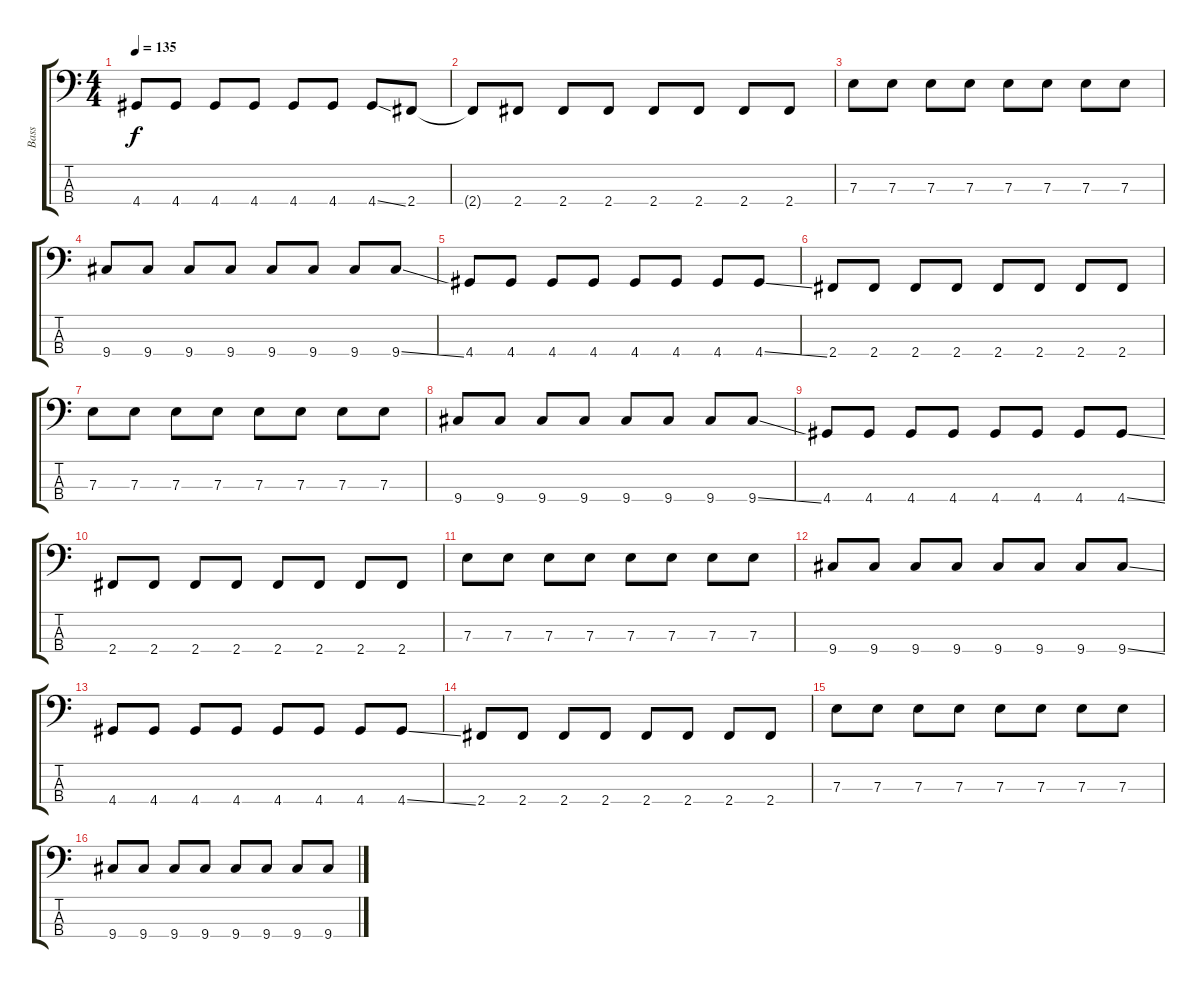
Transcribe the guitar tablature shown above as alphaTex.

\track ("Bass" "Bass") {instrument electricbasspick}
\staff {score tabs}
\tuning (G2 D2 A1 E1) {hide}
\ts (4 4)
\tempo 135
\clef f4
\ks c
4.4.8{dy f} 4.4.8 4.4.8 4.4.8 4.4.8 4.4.8 4.4{ss}.8 2.4.8 |
2.4{t}.8 2.4.8 2.4.8 2.4.8 2.4.8 2.4.8 2.4.8 2.4.8 |
7.3.8 7.3.8 7.3.8 7.3.8 7.3.8 7.3.8 7.3.8 7.3.8 |
9.4.8 9.4.8 9.4.8 9.4.8 9.4.8 9.4.8 9.4.8 9.4{ss}.8 |
4.4.8 4.4.8 4.4.8 4.4.8 4.4.8 4.4.8 4.4.8 4.4{ss}.8 |
2.4.8 2.4.8 2.4.8 2.4.8 2.4.8 2.4.8 2.4.8 2.4.8 |
7.3.8 7.3.8 7.3.8 7.3.8 7.3.8 7.3.8 7.3.8 7.3.8 |
9.4.8 9.4.8 9.4.8 9.4.8 9.4.8 9.4.8 9.4.8 9.4{ss}.8 |
4.4.8 4.4.8 4.4.8 4.4.8 4.4.8 4.4.8 4.4.8 4.4{ss}.8 |
2.4.8 2.4.8 2.4.8 2.4.8 2.4.8 2.4.8 2.4.8 2.4.8 |
7.3.8 7.3.8 7.3.8 7.3.8 7.3.8 7.3.8 7.3.8 7.3.8 |
9.4.8 9.4.8 9.4.8 9.4.8 9.4.8 9.4.8 9.4.8 9.4{ss}.8 |
4.4.8 4.4.8 4.4.8 4.4.8 4.4.8 4.4.8 4.4.8 4.4{ss}.8 |
2.4.8 2.4.8 2.4.8 2.4.8 2.4.8 2.4.8 2.4.8 2.4.8 |
7.3.8 7.3.8 7.3.8 7.3.8 7.3.8 7.3.8 7.3.8 7.3.8 |
9.4.8 9.4.8 9.4.8 9.4.8 9.4.8 9.4.8 9.4.8 9.4{ss}.8
